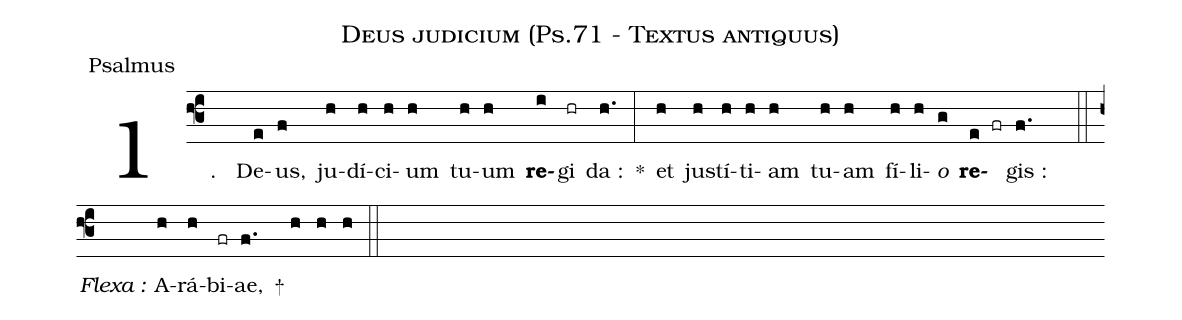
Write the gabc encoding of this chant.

name:Deus judicium (Ps.71 - Textus antiquus);
office-part:Psalmus;
%%
(f3) 1. ( ) De(e)us,(f) ju(h)dí(h)ci(h)um(h) tu(h)um(h) <b>re</b>(i//)gi(hr) da :(h.) *(:) et(h) ju(h)stí(h)ti(h)am(h) tu(h)am(h) fí(h)li(h)<i>o</i>(g) <b>re</b>(e fr)gis :(f.) (::) <i>Flexa :</i> {A}(h)rá(h)bi(fr)ae,(f.) +() (h) (h) (h) (::)
